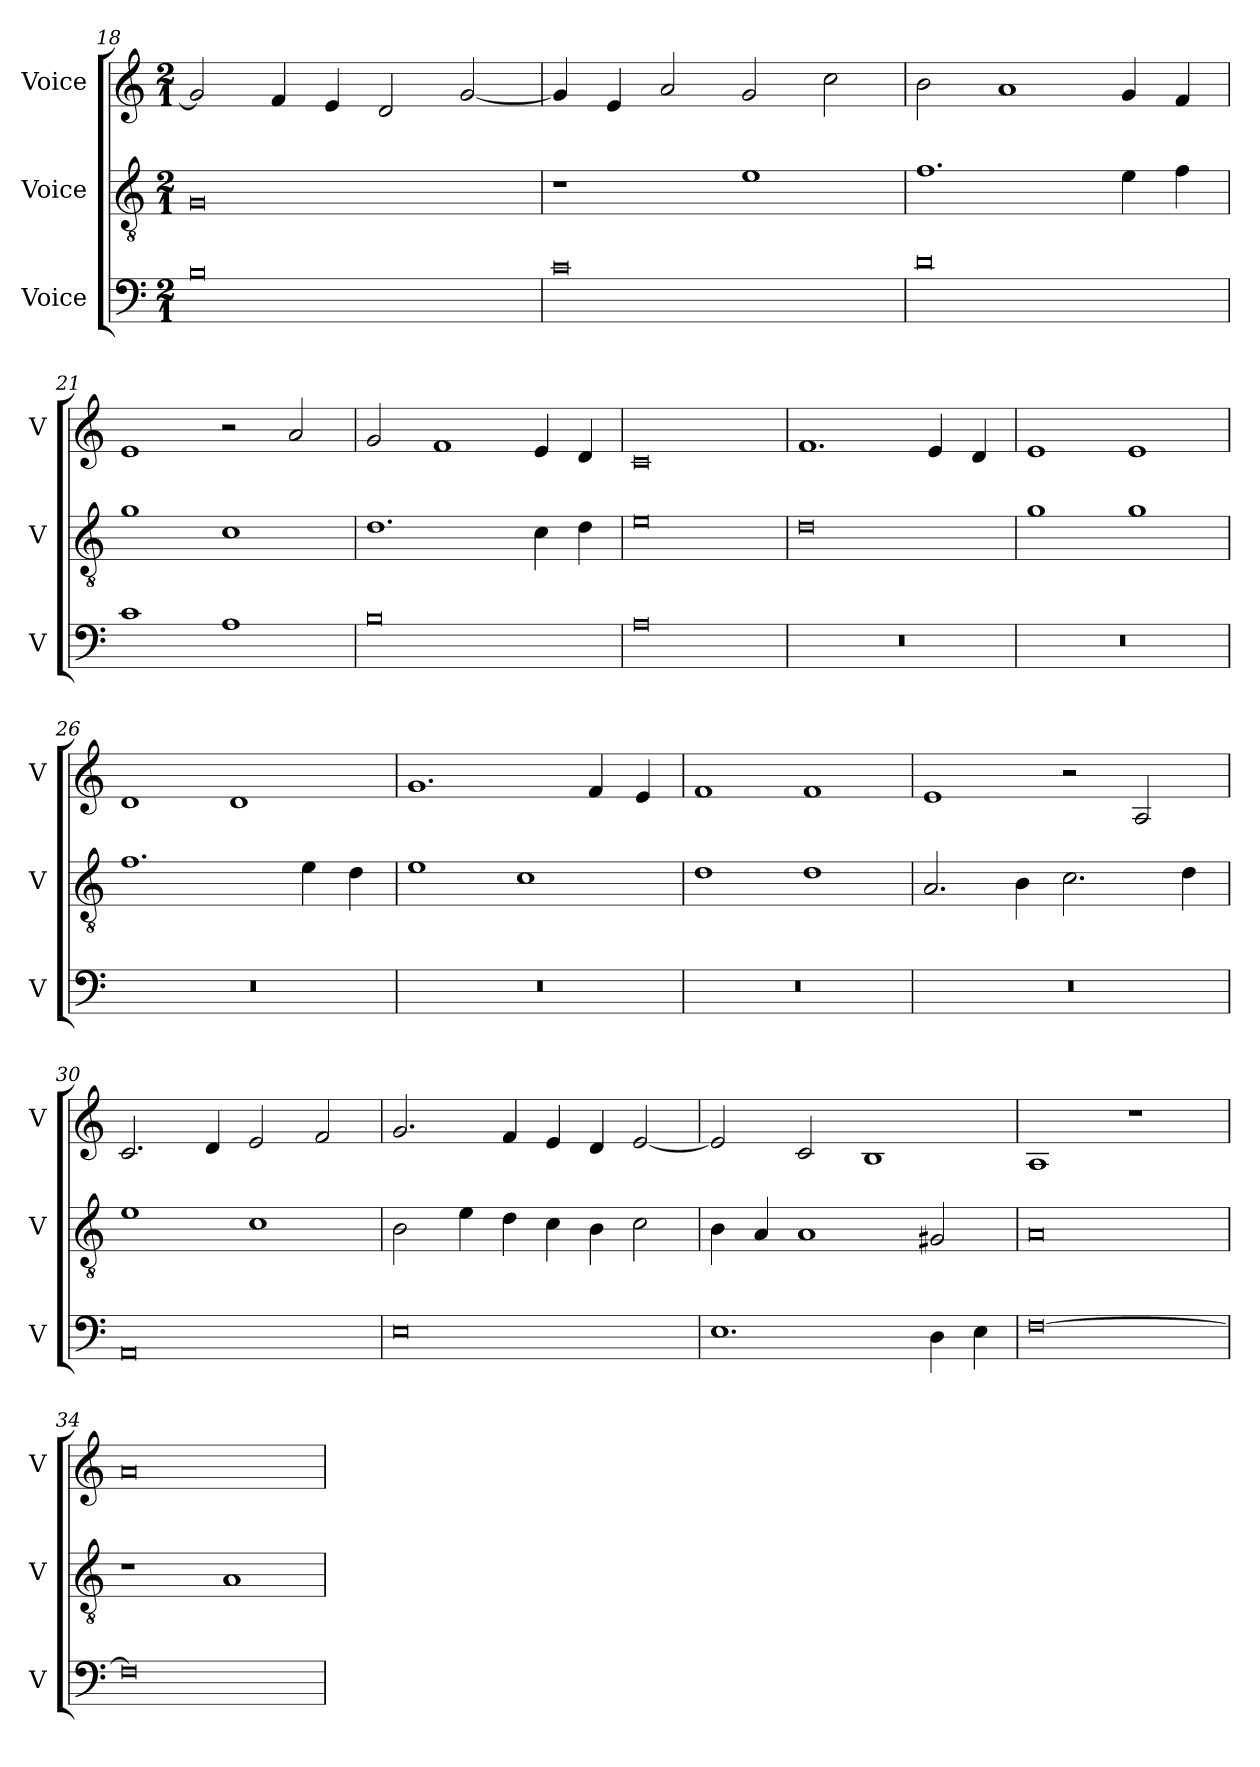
**kern	**kern	**kern
*part3	*part2	*part1
*staff3	*staff2	*staff1
*I"Voice	*I"Voice	*I"Voice
*I'V	*I'V	*I'V
*clefF4	*clefGv2	*clefG2
*k[]	*k[]	*k[]
*M2/1	*M2/1	*M2/1
=18	=18	=18
0B	0G	2g/]
.	.	4f/
.	.	4e/
.	.	2d/
.	.	[2g/
=19	=19	=19
0c	1r	4g/]
.	.	4e/
.	.	2a/
.	1e	2g/
.	.	2cc\
!!LO:LB:g=z
=20	=20	=20
0d	1.f	2b\
.	.	1a
.	4e\	4g/
.	4f\	4f/
=21	=21	=21
1c	1g	1e
1A	1c	2r
.	.	2a/
=22	=22	=22
0B	1.d	2g/
.	.	1f
.	4c\	4e/
.	4d\	4d/
=23	=23	=23
0A	0e	0c
!!LO:LB:g=z
=24	=24	=24
0r	0d	1.f
.	.	4e/
.	.	4d/
=25	=25	=25
0r	1g	1e
.	1g	1e
=26	=26	=26
0r	1.f	1d
.	.	1d
.	4e\	.
.	4d\	.
=27	=27	=27
0r	1e	1.g
.	1c	.
.	.	4f/
.	.	4e/
=28	=28	=28
0r	1d	1f
.	1d	1f
!!LO:LB:g=z
=29	=29	=29
0r	2.A/	1e
.	4B\	.
.	2.c\	2r
.	.	2A/
.	4d\	.
=30	=30	=30
0AA	1e	2.c/
.	.	4d/
.	1c	2e/
.	.	2f/
=31	=31	=31
0E	2B\	2.g/
.	4e\	.
.	4d\	4f/
.	4c\	4e/
.	4B\	4d/
.	2c\	[2e/
!!LO:LB:g=z
=32	=32	=32
1.E	4B\	2e/]
.	4A/	.
.	1A	2c/
.	.	1B
4D\	2G#X/	.
4E\	.	.
=33	=33	=33
[0F	0A	1A
.	.	1r
=34	=34	=34
0F]	1r	0a
.	1A	.
=	=	=
*-	*-	*-
